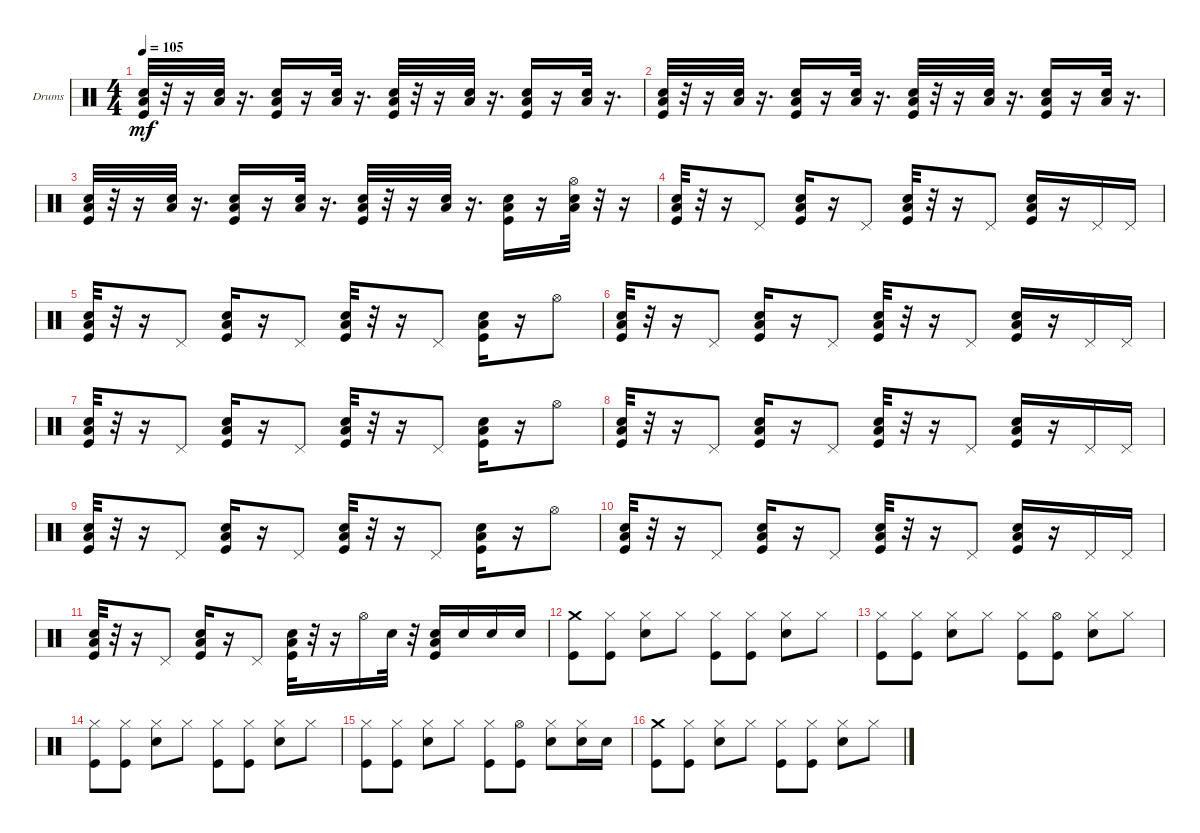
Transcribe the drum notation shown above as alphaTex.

\bracketExtendMode groupsimilarinstruments
\firstSystemTrackNameOrientation horizontal
\otherSystemsTrackNameOrientation horizontal
\track ("Rolling in the deep" "Drums") {instrument percussion}
\staff {score}
\articulation defaults
\ts (4 4)
\tempo 105
\clef neutral
\ks c
("Kick (hit)" "Snare (hit) 2" "Low Tom (hit)").32{dy mf} r.32 r.16 ("Snare (hit) 2" "Low Tom (hit)").32 r.16{d} ("Kick (hit)" "Snare (hit) 2" "Low Tom (hit)").16 r.16 ("Snare (hit) 2" "Low Tom (hit)").32 r.16{d} ("Kick (hit)" "Snare (hit) 2" "Low Tom (hit)").32 r.32 r.16 ("Snare (hit) 2" "Low Tom (hit)").32 r.16{d} ("Kick (hit)" "Snare (hit) 2" "Low Tom (hit)").16 r.16 ("Snare (hit) 2" "Low Tom (hit)").32 r.16{d} |
("Kick (hit)" "Snare (hit) 2" "Low Tom (hit)").32 r.32 r.16 ("Snare (hit) 2" "Low Tom (hit)").32 r.16{d} ("Kick (hit)" "Snare (hit) 2" "Low Tom (hit)").16 r.16 ("Snare (hit) 2" "Low Tom (hit)").32 r.16{d} ("Kick (hit)" "Snare (hit) 2" "Low Tom (hit)").32 r.32 r.16 ("Snare (hit) 2" "Low Tom (hit)").32 r.16{d} ("Kick (hit)" "Snare (hit) 2" "Low Tom (hit)").16 r.16 ("Snare (hit) 2" "Low Tom (hit)").32 r.16{d} |
("Kick (hit)" "Snare (hit) 2" "Low Tom (hit)").32 r.32 r.16 ("Snare (hit) 2" "Low Tom (hit)").32 r.16{d} ("Kick (hit)" "Snare (hit) 2" "Low Tom (hit)").16 r.16 ("Snare (hit) 2" "Low Tom (hit)").32 r.16{d} ("Kick (hit)" "Snare (hit) 2" "Low Tom (hit)").32 r.32 r.16 ("Snare (hit) 2" "Low Tom (hit)").32 r.16{d} ("Kick (hit)" "Snare (hit) 2" "Low Tom (hit)").16 r.16 ("Snare (hit) 2" "Low Tom (hit)" "Hi-Hat (open)").32 r.32 r.16 |
("Kick (hit)" "Snare (hit) 2" "Low Tom (hit)").32 r.32 r.16 "Pedal Hi-Hat (hit)".8 ("Kick (hit)" "Snare (hit) 2" "Low Tom (hit)").16 r.16 "Pedal Hi-Hat (hit)".8 ("Kick (hit)" "Snare (hit) 2" "Low Tom (hit)").32 r.32 r.16 "Pedal Hi-Hat (hit)".8 ("Kick (hit)" "Snare (hit) 2" "Low Tom (hit)").16 r.16 "Pedal Hi-Hat (hit)".16 "Pedal Hi-Hat (hit)".16 |
("Kick (hit)" "Snare (hit) 2" "Low Tom (hit)").32 r.32 r.16 "Pedal Hi-Hat (hit)".8 ("Kick (hit)" "Snare (hit) 2" "Low Tom (hit)").16 r.16 "Pedal Hi-Hat (hit)".8 ("Kick (hit)" "Snare (hit) 2" "Low Tom (hit)").32 r.32 r.16 "Pedal Hi-Hat (hit)".8 ("Kick (hit)" "Snare (hit) 2" "Low Tom (hit)").16 r.16 "Hi-Hat (open)".8 |
("Kick (hit)" "Snare (hit) 2" "Low Tom (hit)").32 r.32 r.16 "Pedal Hi-Hat (hit)".8 ("Kick (hit)" "Snare (hit) 2" "Low Tom (hit)").16 r.16 "Pedal Hi-Hat (hit)".8 ("Kick (hit)" "Snare (hit) 2" "Low Tom (hit)").32 r.32 r.16 "Pedal Hi-Hat (hit)".8 ("Kick (hit)" "Snare (hit) 2" "Low Tom (hit)").16 r.16 "Pedal Hi-Hat (hit)".16 "Pedal Hi-Hat (hit)".16 |
("Kick (hit)" "Snare (hit) 2" "Low Tom (hit)").32 r.32 r.16 "Pedal Hi-Hat (hit)".8 ("Kick (hit)" "Snare (hit) 2" "Low Tom (hit)").16 r.16 "Pedal Hi-Hat (hit)".8 ("Kick (hit)" "Snare (hit) 2" "Low Tom (hit)").32 r.32 r.16 "Pedal Hi-Hat (hit)".8 ("Kick (hit)" "Snare (hit) 2" "Low Tom (hit)").16 r.16 "Hi-Hat (open)".8 |
("Kick (hit)" "Snare (hit) 2" "Low Tom (hit)").32 r.32 r.16 "Pedal Hi-Hat (hit)".8 ("Kick (hit)" "Snare (hit) 2" "Low Tom (hit)").16 r.16 "Pedal Hi-Hat (hit)".8 ("Kick (hit)" "Snare (hit) 2" "Low Tom (hit)").32 r.32 r.16 "Pedal Hi-Hat (hit)".8 ("Kick (hit)" "Snare (hit) 2" "Low Tom (hit)").16 r.16 "Pedal Hi-Hat (hit)".16 "Pedal Hi-Hat (hit)".16 |
("Kick (hit)" "Snare (hit) 2" "Low Tom (hit)").32 r.32 r.16 "Pedal Hi-Hat (hit)".8 ("Kick (hit)" "Snare (hit) 2" "Low Tom (hit)").16 r.16 "Pedal Hi-Hat (hit)".8 ("Kick (hit)" "Snare (hit) 2" "Low Tom (hit)").32 r.32 r.16 "Pedal Hi-Hat (hit)".8 ("Kick (hit)" "Snare (hit) 2" "Low Tom (hit)").16 r.16 "Hi-Hat (open)".8 |
("Kick (hit)" "Snare (hit) 2" "Low Tom (hit)").32 r.32 r.16 "Pedal Hi-Hat (hit)".8 ("Kick (hit)" "Snare (hit) 2" "Low Tom (hit)").16 r.16 "Pedal Hi-Hat (hit)".8 ("Kick (hit)" "Snare (hit) 2" "Low Tom (hit)").32 r.32 r.16 "Pedal Hi-Hat (hit)".8 ("Kick (hit)" "Snare (hit) 2" "Low Tom (hit)").16 r.16 "Pedal Hi-Hat (hit)".16 "Pedal Hi-Hat (hit)".16 |
("Kick (hit)" "Snare (hit) 2" "Low Tom (hit)").32 r.32 r.16 "Pedal Hi-Hat (hit)".8 ("Kick (hit)" "Snare (hit) 2" "Low Tom (hit)").16 r.16 "Pedal Hi-Hat (hit)".8 ("Kick (hit)" "Snare (hit) 2" "Low Tom (hit)").32 r.32 r.16 "Hi-Hat (open)".16 "Snare (hit) 2".32 r.32 ("Kick (hit)" "Snare (hit) 2" "Low Tom (hit)").16 "Snare (hit) 2".16 "Snare (hit) 2".16 "Snare (hit) 2".16 |
("Kick (hit)" "Crash medium (hit)").8 ("Kick (hit)" "Hi-Hat (closed)").8 ("Snare (hit) 2" "Hi-Hat (closed)").8 "Hi-Hat (closed)".8 ("Kick (hit)" "Hi-Hat (closed)").8 ("Kick (hit)" "Hi-Hat (closed)").8 ("Snare (hit) 2" "Hi-Hat (closed)").8 "Hi-Hat (closed)".8 |
("Kick (hit)" "Hi-Hat (closed)").8 ("Kick (hit)" "Hi-Hat (closed)").8 ("Snare (hit) 2" "Hi-Hat (closed)").8 "Hi-Hat (closed)".8 ("Kick (hit)" "Hi-Hat (closed)").8 ("Kick (hit)" "Hi-Hat (open)").8 ("Snare (hit) 2" "Hi-Hat (closed)").8 "Hi-Hat (closed)".8 |
("Kick (hit)" "Hi-Hat (closed)").8 ("Kick (hit)" "Hi-Hat (closed)").8 ("Snare (hit) 2" "Hi-Hat (closed)").8 "Hi-Hat (closed)".8 ("Kick (hit)" "Hi-Hat (closed)").8 ("Kick (hit)" "Hi-Hat (closed)").8 ("Snare (hit) 2" "Hi-Hat (closed)").8 "Hi-Hat (closed)".8 |
("Kick (hit)" "Hi-Hat (closed)").8 ("Kick (hit)" "Hi-Hat (closed)").8 ("Snare (hit) 2" "Hi-Hat (closed)").8 "Hi-Hat (closed)".8 ("Kick (hit)" "Hi-Hat (closed)").8 ("Kick (hit)" "Hi-Hat (open)").8 ("Snare (hit) 2" "Hi-Hat (closed)").8 ("Snare (hit) 2" "Hi-Hat (closed)").16 "Snare (hit) 2".16 |
("Kick (hit)" "Crash medium (hit)").8 ("Kick (hit)" "Hi-Hat (closed)").8 ("Snare (hit) 2" "Hi-Hat (closed)").8 "Hi-Hat (closed)".8 ("Kick (hit)" "Hi-Hat (closed)").8 ("Kick (hit)" "Hi-Hat (closed)").8 ("Snare (hit) 2" "Hi-Hat (closed)").8 "Hi-Hat (closed)".8
